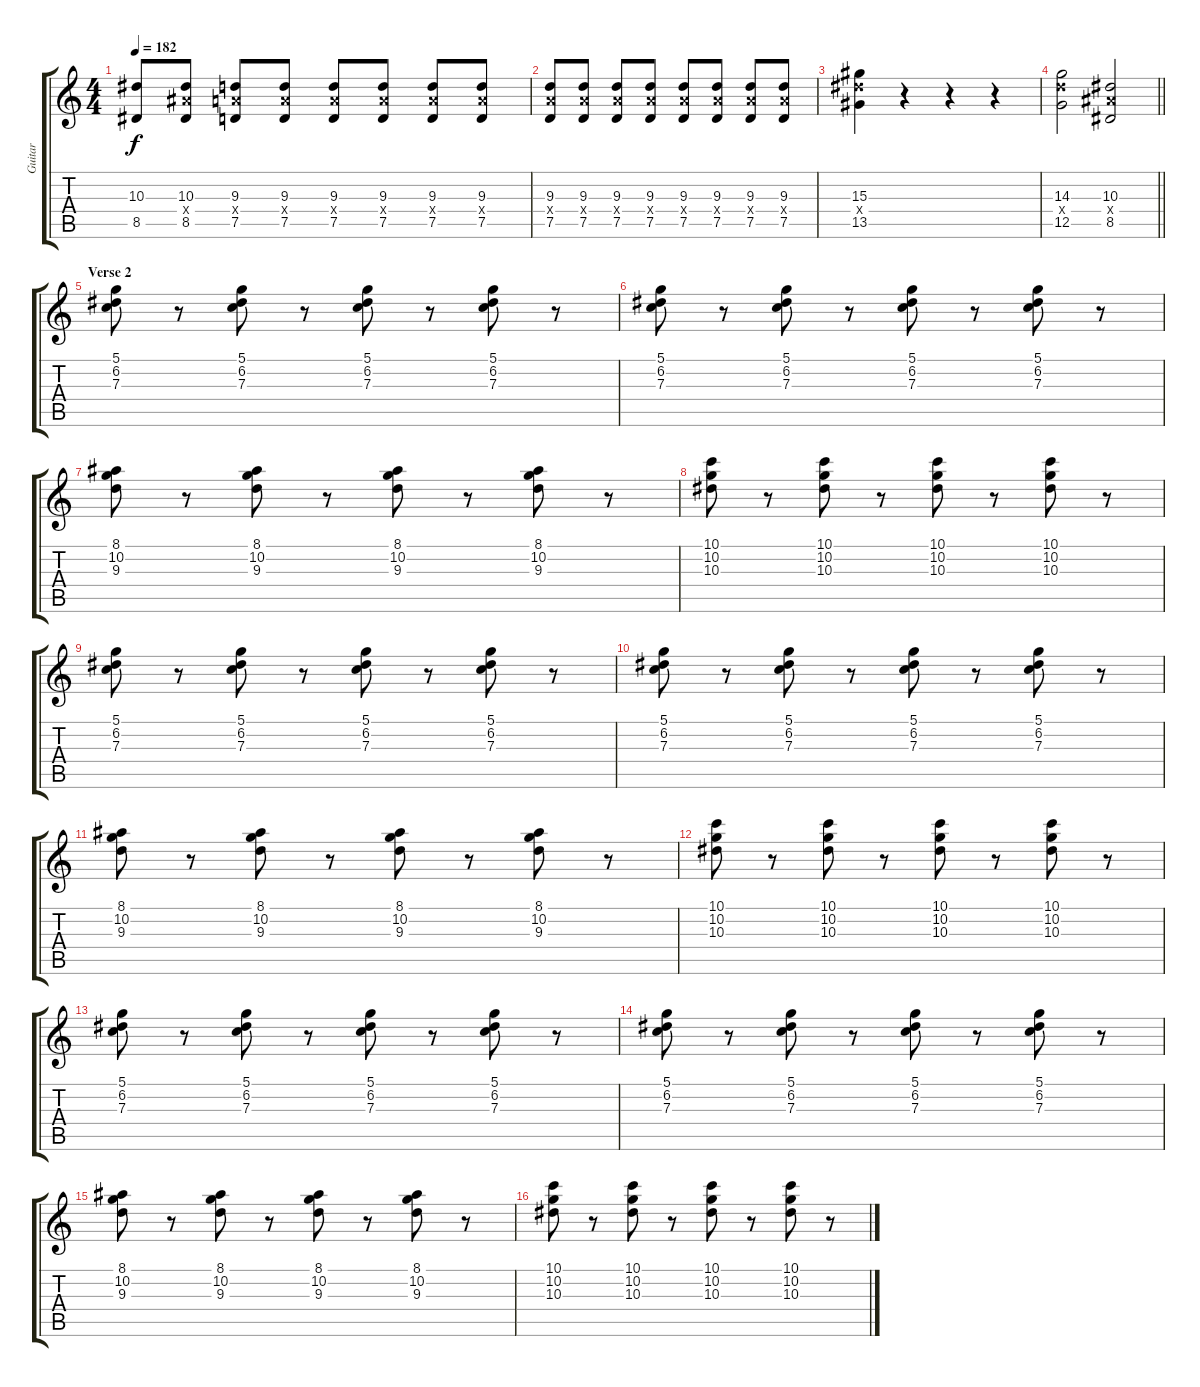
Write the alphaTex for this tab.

\track ("Guitar" "Guitar") {instrument distortionguitar}
\staff {score tabs}
\tuning (D4 A3 F3 C3 G2 C2) {hide}
\ts (4 4)
\tempo 182
\clef g2
\ks c
(10.3{t} 8.5{t}).8{dy f} (10.3 10.4{x} 8.5).8 (9.3 9.4{x} 7.5).8 (9.3 9.4{x} 7.5).8 (9.3 9.4{x} 7.5).8 (9.3 9.4{x} 7.5).8 (9.3 9.4{x} 7.5).8 (9.3 9.4{x} 7.5).8 |
(9.3 9.4{x} 7.5).8 (9.3 9.4{x} 7.5).8 (9.3 9.4{x} 7.5).8 (9.3 9.4{x} 7.5).8 (9.3 9.4{x} 7.5).8 (9.3 9.4{x} 7.5).8 (9.3 9.4{x} 7.5).8 (9.3 9.4{x} 7.5).8 |
(15.3 15.4{x} 13.5).4 r.4 r.4 r.4 |
\barLineRight lightlight
(14.3 14.4{x} 12.5).2 (10.3 10.4{x} 8.5).2 |
\section ("" "Verse 2")
(5.1 6.2 7.3).8 r.8 (5.1 6.2 7.3).8 r.8 (5.1 6.2 7.3).8 r.8 (5.1 6.2 7.3).8 r.8 |
(5.1 6.2 7.3).8 r.8 (5.1 6.2 7.3).8 r.8 (5.1 6.2 7.3).8 r.8 (5.1 6.2 7.3).8 r.8 |
(8.1 10.2 9.3).8 r.8 (8.1 10.2 9.3).8 r.8 (8.1 10.2 9.3).8 r.8 (8.1 10.2 9.3).8 r.8 |
(10.1 10.2 10.3).8 r.8 (10.1 10.2 10.3).8 r.8 (10.1 10.2 10.3).8 r.8 (10.1 10.2 10.3).8 r.8 |
(5.1 6.2 7.3).8 r.8 (5.1 6.2 7.3).8 r.8 (5.1 6.2 7.3).8 r.8 (5.1 6.2 7.3).8 r.8 |
(5.1 6.2 7.3).8 r.8 (5.1 6.2 7.3).8 r.8 (5.1 6.2 7.3).8 r.8 (5.1 6.2 7.3).8 r.8 |
(8.1 10.2 9.3).8 r.8 (8.1 10.2 9.3).8 r.8 (8.1 10.2 9.3).8 r.8 (8.1 10.2 9.3).8 r.8 |
(10.1 10.2 10.3).8 r.8 (10.1 10.2 10.3).8 r.8 (10.1 10.2 10.3).8 r.8 (10.1 10.2 10.3).8 r.8 |
(5.1 6.2 7.3).8 r.8 (5.1 6.2 7.3).8 r.8 (5.1 6.2 7.3).8 r.8 (5.1 6.2 7.3).8 r.8 |
(5.1 6.2 7.3).8 r.8 (5.1 6.2 7.3).8 r.8 (5.1 6.2 7.3).8 r.8 (5.1 6.2 7.3).8 r.8 |
(8.1 10.2 9.3).8 r.8 (8.1 10.2 9.3).8 r.8 (8.1 10.2 9.3).8 r.8 (8.1 10.2 9.3).8 r.8 |
(10.1 10.2 10.3).8 r.8 (10.1 10.2 10.3).8 r.8 (10.1 10.2 10.3).8 r.8 (10.1 10.2 10.3).8 r.8
